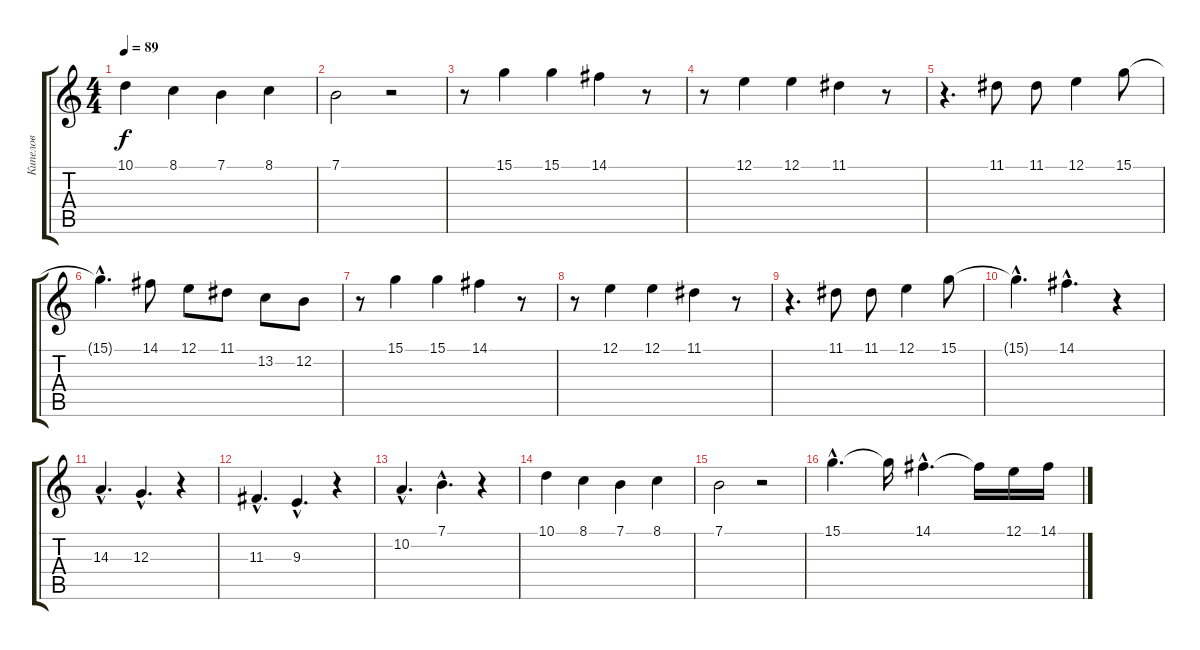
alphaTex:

\track ("Кипелов" "Кипелов") {instrument violin}
\staff {score tabs}
\tuning (E4 B3 G3 D3 A2 E2) {hide}
\ts (4 4)
\tempo 89
\clef g2
\ks c
10.1.4{dy f} 8.1.4 7.1.4 8.1.4 |
7.1.2 r.2 |
r.8 15.1.4 15.1.4 14.1.4 r.8 |
r.8 12.1.4 12.1.4 11.1.4 r.8 |
r.4{d} 11.1.8 11.1.8 12.1.4 15.1.8 |
15.1{hac t}.4{d} 14.1.8 12.1.8 11.1.8 13.2.8 12.2.8 |
r.8 15.1.4 15.1.4 14.1.4 r.8 |
r.8 12.1.4 12.1.4 11.1.4 r.8 |
r.4{d} 11.1.8 11.1.8 12.1.4 15.1.8 |
15.1{hac t}.4{d} 14.1{hac}.4{d} r.4 |
14.3{hac}.4{d} 12.3{hac}.4{d} r.4 |
11.3{hac}.4{d} 9.3{hac}.4{d} r.4 |
10.2{hac}.4{d} 7.1{hac}.4{d} r.4 |
10.1.4 8.1.4 7.1.4 8.1.4 |
7.1.2 r.2 |
15.1{hac}.4{d} 15.1{t}.16 14.1{hac}.4{d} 14.1{t}.16 12.1.16 14.1.16
